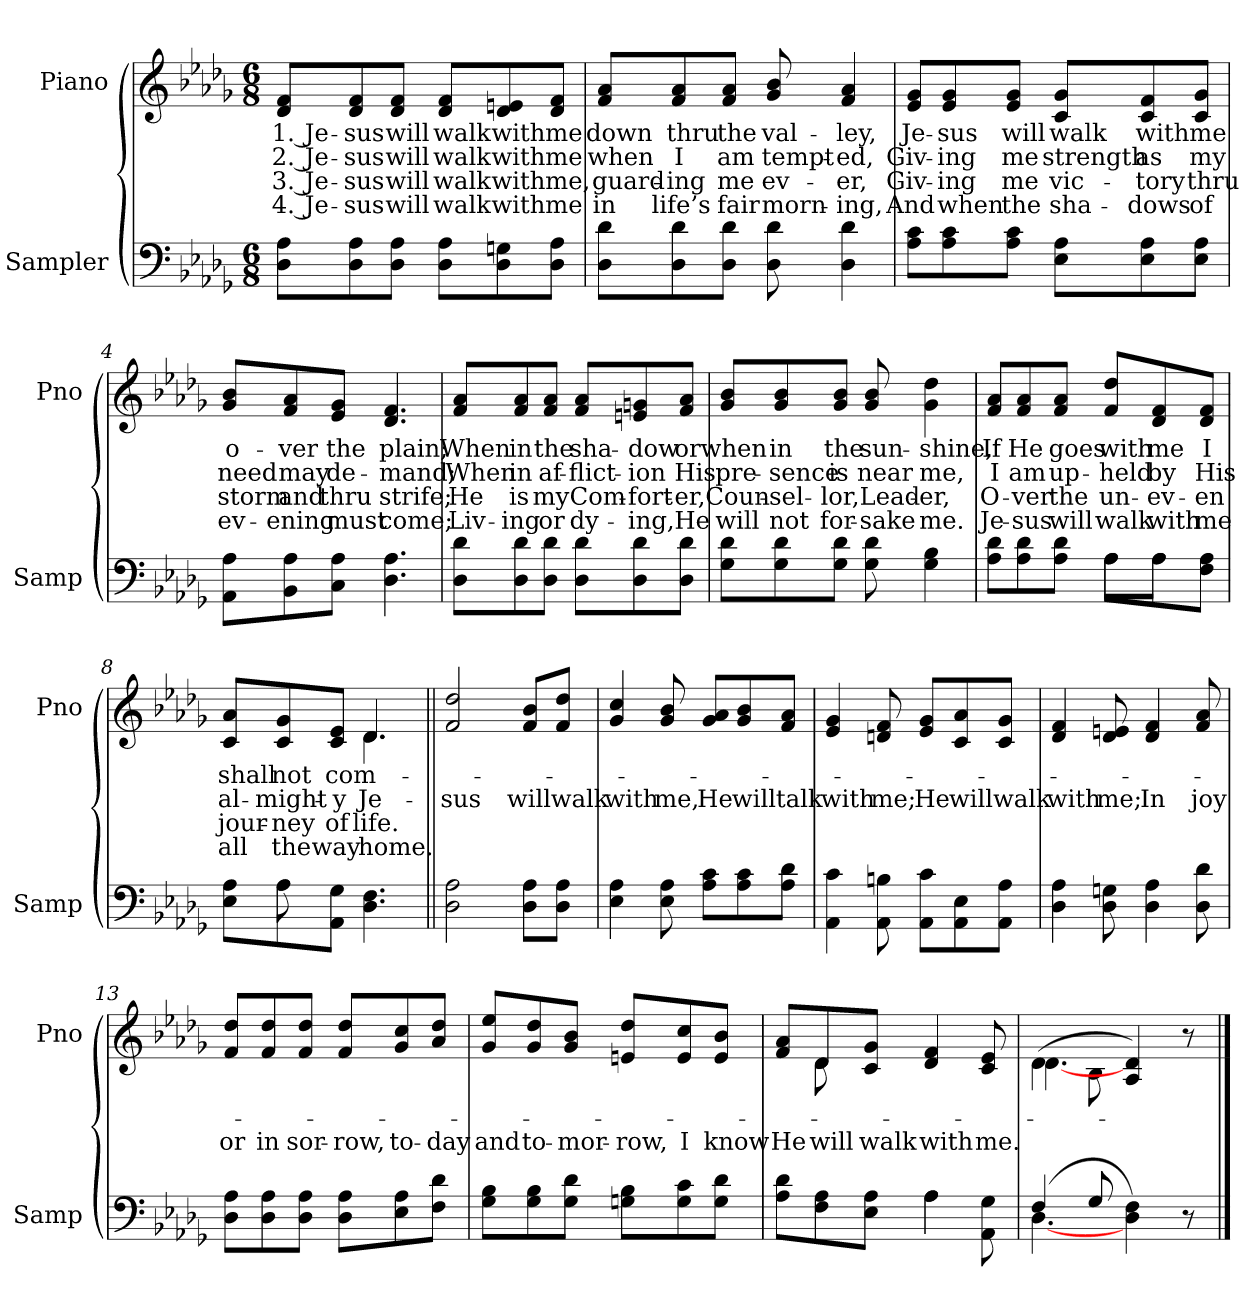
**kern	**kern	**text	**text	**text	**text
*part2	*part1	*part1	*part1	*part1	*part1
*staff2	*staff1	*staff1	*staff1	*staff1	*staff1
*I"Sampler	*I"Piano	*	*	*	*
*I'Samp	*I'Pno	*	*	*	*
*clefF4	*clefG2	*	*	*	*
*k[b-e-a-d-g-]	*k[b-e-a-d-g-]	*	*	*	*
*D-:	*D-:	*	*	*	*
*M6/8	*M6/8	*	*	*	*
=1	=1	=1	=1	=1	=1
8D-\ 8A-\L	8d-/ 8f/L	1. Je-	2. Je-	3. Je-	4. Je-
8D-\ 8A-\	8d-/ 8f/	-sus	-sus	-sus	-sus
8D-\ 8A-\J	8d-/ 8f/J	will	will	will	will
8D-\ 8A-\L	8d-/ 8f/L	walk	walk	walk	walk
8D-\ 8Gn\	8d-/ 8en/	with	with	with	with
8D-\ 8A-\J	8d-/ 8f/J	me	me	me,	me
=2	=2	=2	=2	=2	=2
8D-\ 8d-\L	8f/ 8a-/L	down	when	guard-	in
8D-\ 8d-\	8f/ 8a-/	thru	I	-ing	life’s
8D-\ 8d-\J	8f/ 8a-/J	the	am	me	fair
8D- 8d-	8g- 8b-	val-	tempt-	ev-	morn-
4D- 4d-	4f 4a-	-ley,	-ed,	-er,	-ing,
=3	=3	=3	=3	=3	=3
8A-\ 8c\L	8e-/ 8g-/L	Je-	Giv-	Giv-	And
8A-\ 8c\	8e-/ 8g-/	-sus	-ing	-ing	when
8A-\ 8c\J	8e-/ 8g-/J	will	me	me	the
8E-\ 8A-\L	8c/ 8g-/L	walk	strength	vic-	sha-
8E-\ 8A-\	8c/ 8f/	with	as	-tory	-dows
8E-\ 8A-\J	8c/ 8g-/J	me	my	thru	of
=4	=4	=4	=4	=4	=4
8AA-\ 8A-\L	8g-/ 8b-/L	o-	need	storm	ev-
8BB-\ 8A-\	8f/ 8a-/	-ver	may	and	-ening
8C\ 8A-\J	8e-/ 8g-/J	the	de-	thru	must
4.D- 4.A-	4.d- 4.f	plain;	-mand;	strife;	come;
=5	=5	=5	=5	=5	=5
8D-\ 8d-\L	8f/ 8a-/L	When	When	He	Liv-
8D-\ 8d-\	8f/ 8a-/	in	in	is	-ing
8D-\ 8d-\J	8f/ 8a-/J	the	af-	my	or
8D-\ 8d-\L	8f/ 8a-/L	sha-	-flict-	Com-	dy-
8D-\ 8d-\	8en/ 8gn/	-dow	-ion	-fort-	-ing,
8D-\ 8d-\J	8f/ 8a-/J	or	His	-er,	He
=6	=6	=6	=6	=6	=6
8G-\ 8d-\L	8g-/ 8b-/L	when	pre-	Coun-	will
8G-\ 8d-\	8g-/ 8b-/	in	-sence	-sel-	not
8G-\ 8d-\J	8g-/ 8b-/J	the	is	-lor,	for-
8G- 8d-	8g- 8b-	sun-	near	Lead-	-sake
4G- 4B-	4g- 4dd-	-shine,	me,	-er,	me.
=7	=7	=7	=7	=7	=7
*^	*	*	*	*	*
8A-\ 8d-\L	4.ryy	8f/ 8a-/L	If	I	O-	Je-
8A-\ 8d-\	.	8f/ 8a-/	He	am	-ver	-sus
8A-\ 8d-\J	.	8f/ 8a-/J	goes	up-	the	will
8A-\L	8A-\L	8f/ 8dd-/L	with	-held	un-	walk
8A-\	8A-\J	8d-/ 8f/	me	by	-ev-	with
8F\ 8A-\J	8ryy	8d-/ 8f/J	I	His	-en	me
=8	=8	=8	=8	=8	=8	=8
*	*	*^	*	*	*	*
8E-\ 8A-\L	8ryy	8c/ 8a-/L	4.ryy	shall	al-	jour-	all
8A-\	8A-	8c/ 8g-/	.	not	-might-	-ney	the
8AA-\ 8G-\J	2ryy	8c/ 8e-/J	.	com-	-y	of	way
4.D- 4.F	.	4.d-/	4.d-	.	Je-	life.	home.
*v	*v	*	*	*	*	*	*
=9||	=9||	=9||	=9||	=9||	=9||	=9||
!	!LO:TX:t=Refrain	!	!	!	!	!
*	*v	*v	*	*	*	*
2D- 2A-	2f 2dd-	.	-sus	.	.
8D-\ 8A-\L	8f/ 8b-/L	.	will	.	.
8D-\ 8A-\J	8f/ 8dd-/J	.	walk	.	.
=10	=10	=10	=10	=10	=10
4E- 4A-	4g- 4cc	.	with	.	.
8E- 8A-	8g- 8b-	.	me,	.	.
8A-\ 8c\L	8g-/ 8a-/L	.	He	.	.
8A-\ 8c\	8g-/ 8b-/	.	will	.	.
8A-\ 8d-\J	8f/ 8a-/J	.	talk	.	.
=11	=11	=11	=11	=11	=11
4AA- 4c	4e- 4g-	.	with	.	.
8AA- 8Bn	8dn 8f	.	me;	.	.
8AA-\ 8c\L	8e-/ 8g-/L	.	He	.	.
8AA-\ 8E-\	8c/ 8a-/	.	will	.	.
8AA-\ 8A-\J	8c/ 8g-/J	.	walk	.	.
=12	=12	=12	=12	=12	=12
4D- 4A-	4d- 4f	.	with	.	.
8D- 8Gn	8d- 8en	.	me;	.	.
4D- 4A-	4d- 4f	.	In	.	.
8D- 8d-	8f 8a-	.	joy	.	.
=13	=13	=13	=13	=13	=13
8D-\ 8A-\L	8f/ 8dd-/L	.	or	.	.
8D-\ 8A-\	8f/ 8dd-/	.	in	.	.
8D-\ 8A-\J	8f/ 8dd-/J	.	sor-	.	.
8D-\ 8A-\L	8f/ 8dd-/L	.	-row,	.	.
8E-\ 8A-\	8g-/ 8cc/	.	to-	.	.
8F\ 8d-\J	8a-/ 8dd-/J	.	-day	.	.
=14	=14	=14	=14	=14	=14
8G-\ 8B-\L	8g-/ 8ee-/L	.	and	.	.
8G-\ 8B-\	8g-/ 8dd-/	.	to-	.	.
8G-\ 8d-\J	8g-/ 8b-/J	.	-mor-	.	.
8Gn\ 8B-\L	8en/ 8dd-/L	.	-row,	.	.
8G\ 8c\	8e/ 8cc/	.	I	.	.
8G\ 8d-\J	8e/ 8b-/J	.	know	.	.
=15	=15	=15	=15	=15	=15
*^	*^	*	*	*	*
8A-\ 8d-\L	4.ryy	8f/ 8a-/L	8ryy	.	He	.	.
8F\ 8A-\	.	8d-/	8d-	.	will	.	.
8E-\ 8A-\J	.	8c/ 8g-/J	2ryy	.	walk	.	.
4A-\	4A-	4d- 4f	.	.	with	.	.
8AA- 8G-	8ryy	8c 8e-	.	.	me.	.	.
=16	=16	=16	=16	=16	=16	=16	=16
(4F/	[4.D-	(4d-\	[4.d-	.	.	.	.
8G-/	.	8B-\	.	.	.	.	.
4D- 4F)	4.ryy	4A- 4d-)	4.ryy	.	.	.	.
8r	.	8r	.	.	.	.	.
*v	*v	*	*	*	*	*	*
*	*v	*v	*	*	*	*
==	==	==	==	==	==
*-	*-	*-	*-	*-	*-
